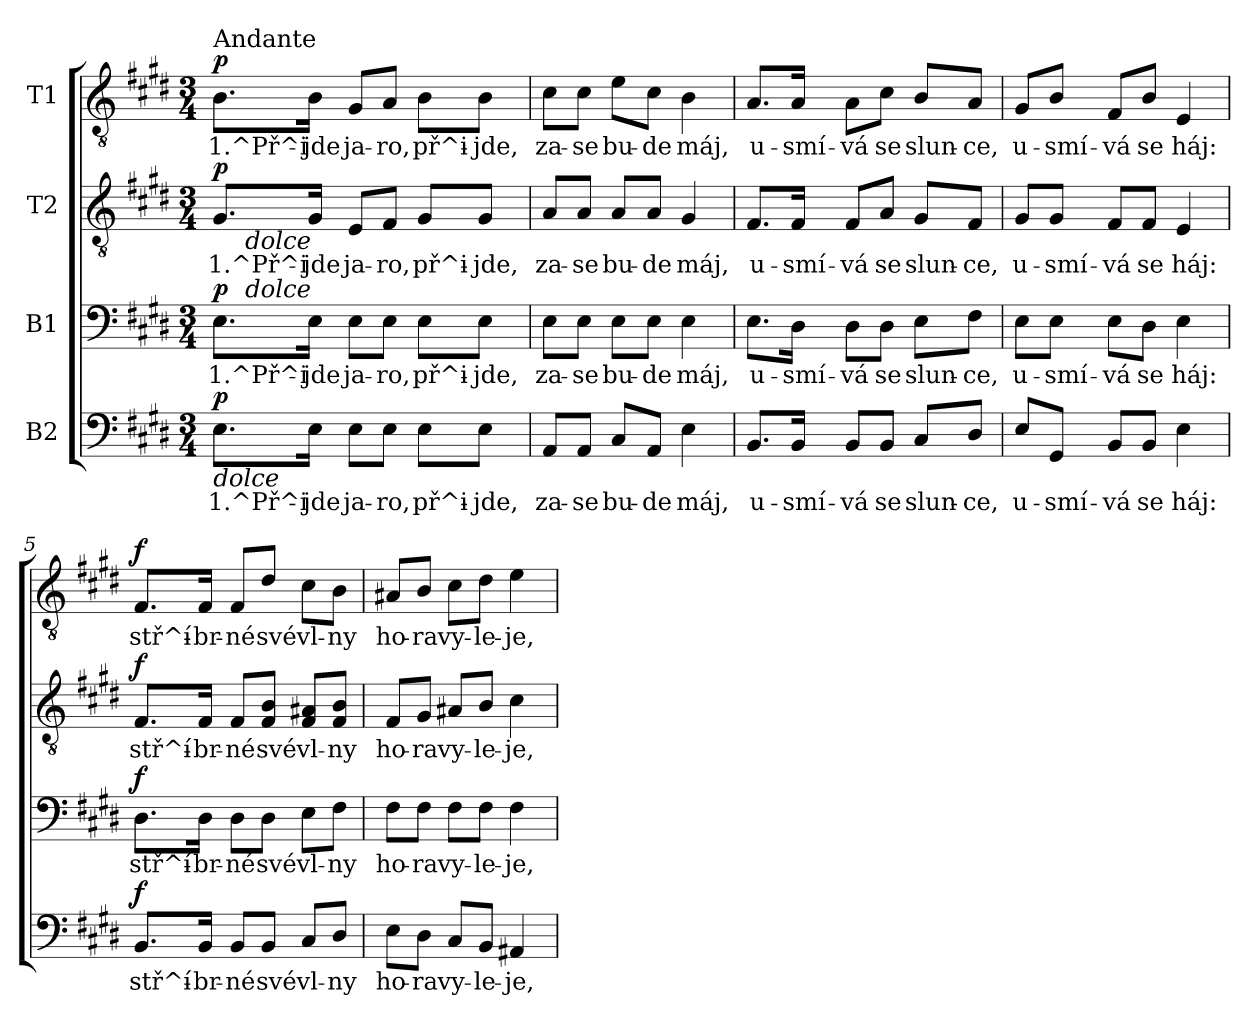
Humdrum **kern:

**kern	**text	**dynam	**kern	**text	**dynam	**kern	**text	**dynam	**kern	**text	**dynam
*part4	*part4	*part4	*part3	*part3	*part3	*part2	*part2	*part2	*part1	*part1	*part1
*staff4	*staff4	*staff4	*staff3	*staff3	*staff3	*staff2	*staff2	*staff2	*staff1	*staff1	*staff1
*I"B2	*	*	*I"B1	*	*	*I"T2	*	*	*I"T1	*	*
!!LO:PB:g=z
*stria5	*	*	*stria5	*	*	*stria5	*	*	*stria5	*	*
*clefF4	*	*	*clefF4	*	*	*clefGv2	*	*	*clefGv2	*	*
*k[f#c#g#d#]	*	*	*k[f#c#g#d#]	*	*	*k[f#c#g#d#]	*	*	*k[f#c#g#d#]	*	*
*E:	*	*	*E:	*	*	*E:	*	*	*E:	*	*
*M3/4	*	*	*M3/4	*	*	*M3/4	*	*	*M3/4	*	*
=1	=1	=1	=1	=1	=1	=1	=1	=1	=1	=1	=1
!	!	!	!	!	!	!	!	!	!LO:TX:a:t=Andante	!	!
!LO:TX:b:i:t=dolce	!	!	!	!	!	!	!	!	!	!	!
!	!LO:LY:a:rj	!LO:DY:b	!	!LO:LY:b:rj	!LO:DY:a	!	!LO:LY:a:rj	!LO:DY:b	!	!LO:LY:b:rj	!LO:DY:a
*	*	*	*^	*	*	*^	*	*	*	*	*
8.E\L	1.^Př^i-	p	8.E\L	32.ryy	1.^Př^i-	p	8.G#/L	32.ryy	1.^Př^i-	p	8.B\L	1.^Př^i-	p
!	!	!	!	!	!	!	!	!LO:TX:b:i:t=dolce	!	!	!	!	!
!	!	!	!	!LO:TX:a:i:t=dolce	!	!	!	!	!	!	!	!	!
.	.	.	.	2ryy	.	.	.	2ryy	.	.	.	.	.
!	!LO:LY:a:rj	!	!	!	!LO:LY:b:rj	!	!	!	!LO:LY:a:rj	!	!	!LO:LY:b:rj	!
16E\Jk	-jde	.	16E\Jk	.	-jde	.	16G#/Jk	.	-jde	.	16B\Jk	-jde	.
!	!LO:LY:a:rj	!	!	!	!LO:LY:b:rj	!	!	!	!LO:LY:a:rj	!	!	!LO:LY:b:rj	!
8E\L	ja-	.	8E\L	.	ja-	.	8E/L	.	ja-	.	8G#/L	ja-	.
!	!LO:LY:a:rj	!	!	!	!LO:LY:b:rj	!	!	!	!LO:LY:a:rj	!	!	!LO:LY:b:rj	!
8E\J	-ro,	.	8E\J	.	-ro,	.	8F#/J	.	-ro,	.	8A/J	-ro,	.
!	!LO:LY:a:rj	!	!	!	!LO:LY:b:rj	!	!	!	!LO:LY:a:rj	!	!	!LO:LY:b:rj	!
8E\L	př^i-	.	8E\L	.	př^i-	.	8G#/L	.	př^i-	.	8B\L	př^i-	.
.	.	.	.	8ryy	.	.	.	8ryy	.	.	.	.	.
!	!LO:LY:a:rj	!	!	!	!LO:LY:b:rj	!	!	!	!LO:LY:a:rj	!	!	!LO:LY:b:rj	!
8E\J	-jde,	.	8E\J	.	-jde,	.	8G#/J	.	-jde,	.	8B\J	-jde,	.
.	.	.	.	16ryy	.	.	.	16ryy	.	.	.	.	.
.	.	.	.	64ryy	.	.	.	64ryy	.	.	.	.	.
=2	=2	=2	=2	=2	=2	=2	=2	=2	=2	=2	=2	=2	=2
!	!LO:LY:a:rj	!	!	!	!LO:LY:b:rj	!	!	!	!LO:LY:a:rj	!	!	!LO:LY:b:rj	!
*	*	*	*v	*v	*	*	*	*	*	*	*	*	*
*	*	*	*	*	*	*v	*v	*	*	*	*	*
8AA/L	za-	.	8E\L	za-	.	8A/L	za-	.	8c#\L	za-	.
!	!LO:LY:a:rj	!	!	!LO:LY:b:rj	!	!	!LO:LY:a:rj	!	!	!LO:LY:b:rj	!
8AA/J	-se	.	8E\J	-se	.	8A/J	-se	.	8c#\J	-se	.
!	!LO:LY:a:rj	!	!	!LO:LY:b:rj	!	!	!LO:LY:a:rj	!	!	!LO:LY:b:rj	!
8C#/L	bu-	.	8E\L	bu-	.	8A/L	bu-	.	8e\L	bu-	.
!	!LO:LY:a:rj	!	!	!LO:LY:b:rj	!	!	!LO:LY:a:rj	!	!	!LO:LY:b:rj	!
8AA/J	-de	.	8E\J	-de	.	8A/J	-de	.	8c#\J	-de	.
!	!LO:LY:a:rj	!	!	!LO:LY:b:rj	!	!	!LO:LY:a:rj	!	!	!LO:LY:b:rj	!
4E\	máj,	.	4E\	máj,	.	4G#/	máj,	.	4B\	máj,	.
=3	=3	=3	=3	=3	=3	=3	=3	=3	=3	=3	=3
!	!LO:LY:a:rj	!	!	!LO:LY:b:rj	!	!	!LO:LY:a:rj	!	!	!LO:LY:b:rj	!
8.BB/L	u-	.	8.E\L	u-	.	8.F#/L	u-	.	8.A/L	u-	.
!	!LO:LY:a:rj	!	!	!LO:LY:b:rj	!	!	!LO:LY:a:rj	!	!	!LO:LY:b:rj	!
16BB/Jk	-smí-	.	16D#\Jk	-smí-	.	16F#/Jk	-smí-	.	16A/Jk	-smí-	.
!	!LO:LY:a:rj	!	!	!LO:LY:b:rj	!	!	!LO:LY:a:rj	!	!	!LO:LY:b:rj	!
8BB/L	-vá	.	8D#\L	-vá	.	8F#/L	-vá	.	8A\L	-vá	.
!	!LO:LY:a:rj	!	!	!LO:LY:b:rj	!	!	!LO:LY:a:rj	!	!	!LO:LY:b:rj	!
8BB/J	se	.	8D#\J	se	.	8A/J	se	.	8c#\J	se	.
!	!LO:LY:a:rj	!	!	!LO:LY:b:rj	!	!	!LO:LY:a:rj	!	!	!LO:LY:b:rj	!
8C#/L	slun-	.	8E\L	slun-	.	8G#/L	slun-	.	8B/L	slun-	.
!	!LO:LY:a:rj	!	!	!LO:LY:b:rj	!	!	!LO:LY:a:rj	!	!	!LO:LY:b:rj	!
8D#/J	-ce,	.	8F#\J	-ce,	.	8F#/J	-ce,	.	8A/J	-ce,	.
=4	=4	=4	=4	=4	=4	=4	=4	=4	=4	=4	=4
!	!LO:LY:a:rj	!	!	!LO:LY:b:rj	!	!	!LO:LY:a:rj	!	!	!LO:LY:b:rj	!
8E/L	u-	.	8E\L	u-	.	8G#/L	u-	.	8G#/L	u-	.
!	!LO:LY:a:rj	!	!	!LO:LY:b:rj	!	!	!LO:LY:a:rj	!	!	!LO:LY:b:rj	!
8GG#/J	-smí-	.	8E\J	-smí-	.	8G#/J	-smí-	.	8B/J	-smí-	.
!	!LO:LY:a:rj	!	!	!LO:LY:b:rj	!	!	!LO:LY:a:rj	!	!	!LO:LY:b:rj	!
8BB/L	-vá	.	8E\L	-vá	.	8F#/L	-vá	.	8F#/L	-vá	.
!	!LO:LY:a:rj	!	!	!LO:LY:b:rj	!	!	!LO:LY:a:rj	!	!	!LO:LY:b:rj	!
8BB/J	se	.	8D#\J	se	.	8F#/J	se	.	8B/J	se	.
!	!LO:LY:a:rj	!	!	!LO:LY:b:rj	!	!	!LO:LY:a:rj	!	!	!LO:LY:b:rj	!
4E\	háj:	.	4E\	háj:	.	4E/	háj:	.	4E/	háj:	.
!!LO:LB:g=z
=5	=5	=5	=5	=5	=5	=5	=5	=5	=5	=5	=5
!	!LO:LY:a:rj	!LO:DY:b	!	!LO:LY:b:rj	!LO:DY:a	!	!LO:LY:a:rj	!LO:DY:b	!	!LO:LY:b:rj	!LO:DY:a
8.BB/L	stř^í-	f	8.D#\L	stř^í-	f	8.F#/L	stř^í-	f	8.F#/L	stř^í-	f
!	!LO:LY:a:rj	!	!	!LO:LY:b:rj	!	!	!LO:LY:a:rj	!	!	!LO:LY:b:rj	!
16BB/Jk	-br-	.	16D#\Jk	-br-	.	16F#/Jk	-br-	.	16F#/Jk	-br-	.
!	!LO:LY:a:rj	!	!	!LO:LY:b:rj	!	!	!LO:LY:a:rj	!	!	!LO:LY:b:rj	!
8BB/L	-né	.	8D#\L	-né	.	8F#/L	-né	.	8F#/L	-né	.
!	!LO:LY:a:rj	!	!	!LO:LY:b:rj	!	!	!LO:LY:a:rj	!	!	!LO:LY:b:rj	!
8BB/J	své	.	8D#\J	své	.	8B/ 8F#/J	své	.	8d#/J	své	.
!	!LO:LY:a:rj	!	!	!LO:LY:b:rj	!	!	!LO:LY:a:rj	!	!	!LO:LY:b:rj	!
8C#/L	vl-	.	8E\L	vl-	.	8A#X/ 8F#/L	vl-	.	8c#\L	vl-	.
!	!LO:LY:a:rj	!	!	!LO:LY:b:rj	!	!	!LO:LY:a:rj	!	!	!LO:LY:b:rj	!
8D#/J	-ny	.	8F#\J	-ny	.	8B/ 8F#/J	-ny	.	8B\J	-ny	.
=6	=6	=6	=6	=6	=6	=6	=6	=6	=6	=6	=6
!	!LO:LY:a:rj	!	!	!LO:LY:b:rj	!	!	!LO:LY:a:rj	!	!	!LO:LY:b:rj	!
8E\L	ho-	.	8F#\L	ho-	.	8F#/L	ho-	.	8A#X/L	ho-	.
!	!LO:LY:a:rj	!	!	!LO:LY:b:rj	!	!	!LO:LY:a:rj	!	!	!LO:LY:b:rj	!
8D#\J	-ra	.	8F#\J	-ra	.	8G#/J	-ra	.	8B/J	-ra	.
!	!LO:LY:a:rj	!	!	!LO:LY:b:rj	!	!	!LO:LY:a:rj	!	!	!LO:LY:b:rj	!
8C#/L	vy-	.	8F#\L	vy-	.	8A#X/L	vy-	.	8c#\L	vy-	.
!	!LO:LY:a:rj	!	!	!LO:LY:b:rj	!	!	!LO:LY:a:rj	!	!	!LO:LY:b:rj	!
8BB/J	-le-	.	8F#\J	-le-	.	8B/J	-le-	.	8d#\J	-le-	.
!	!LO:LY:a:rj	!	!	!LO:LY:b:rj	!	!	!LO:LY:a:rj	!	!	!LO:LY:b:rj	!
4AA#X/	-je,	.	4F#\	-je,	.	4c#\	-je,	.	4e\	-je,	.
=	=	=	=	=	=	=	=	=	=	=	=
*-	*-	*-	*-	*-	*-	*-	*-	*-	*-	*-	*-
